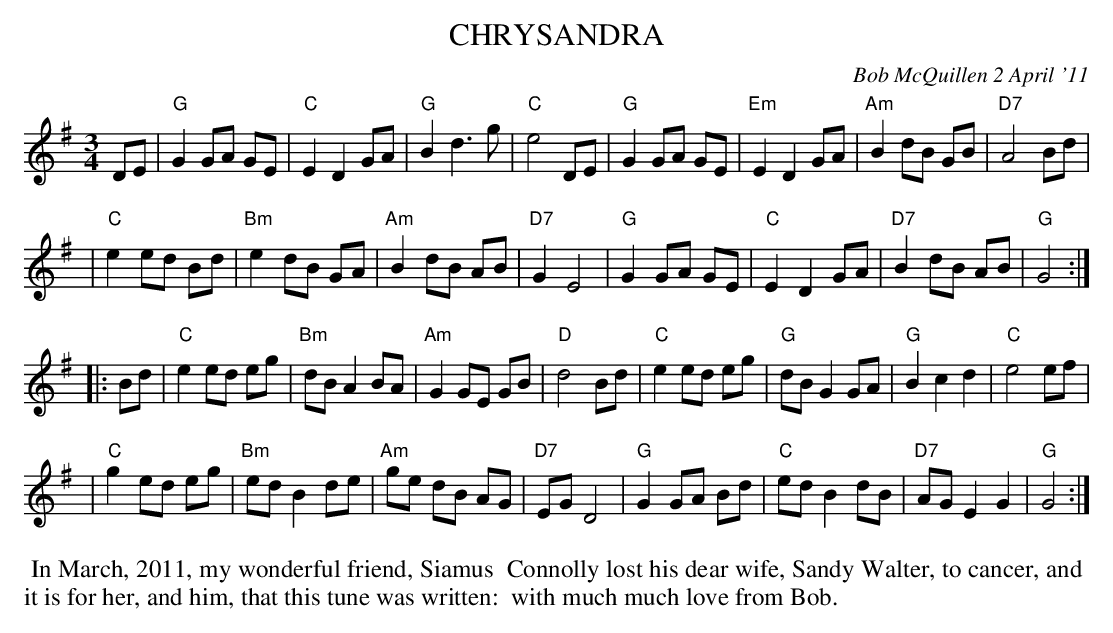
X:1
T: CHRYSANDRA
C: Bob McQuillen 2 April '11
M: 3/4
L: 1/8
K: G
DE \
| "G"G2 GA GE |  "C"E2 D2 GA |  "G"B2 d3 g  |  "C"e4 DE | "G"G2 GA GE | "Em"E2 D2 GA | "Am"B2 dB GB | "D7"A4 Bd |
| "C"e2 ed Bd | "Bm"e2 dB GA | "Am"B2 dB AB | "D7"G2 E4 | "G"G2 GA GE |  "C"E2 D2 GA | "D7"B2 dB AB | "G"G4 :|
|: Bd \
| "C"e2 ed eg | "Bm"dB A2 BA | "Am"G2 GE GB |  "D"d4 Bd | "C"e2 ed eg | "G"dB G2 GA |  "G"B2 c2 d2 | "C"e4 ef |
| "C"g2 ed eg | "Bm"ed B2 de | "Am"ge dB AG | "D7"EG D4 | "G"G2 GA Bd | "C"ed B2 dB | "D7"AG E2 G2 | "G"G4 :|
